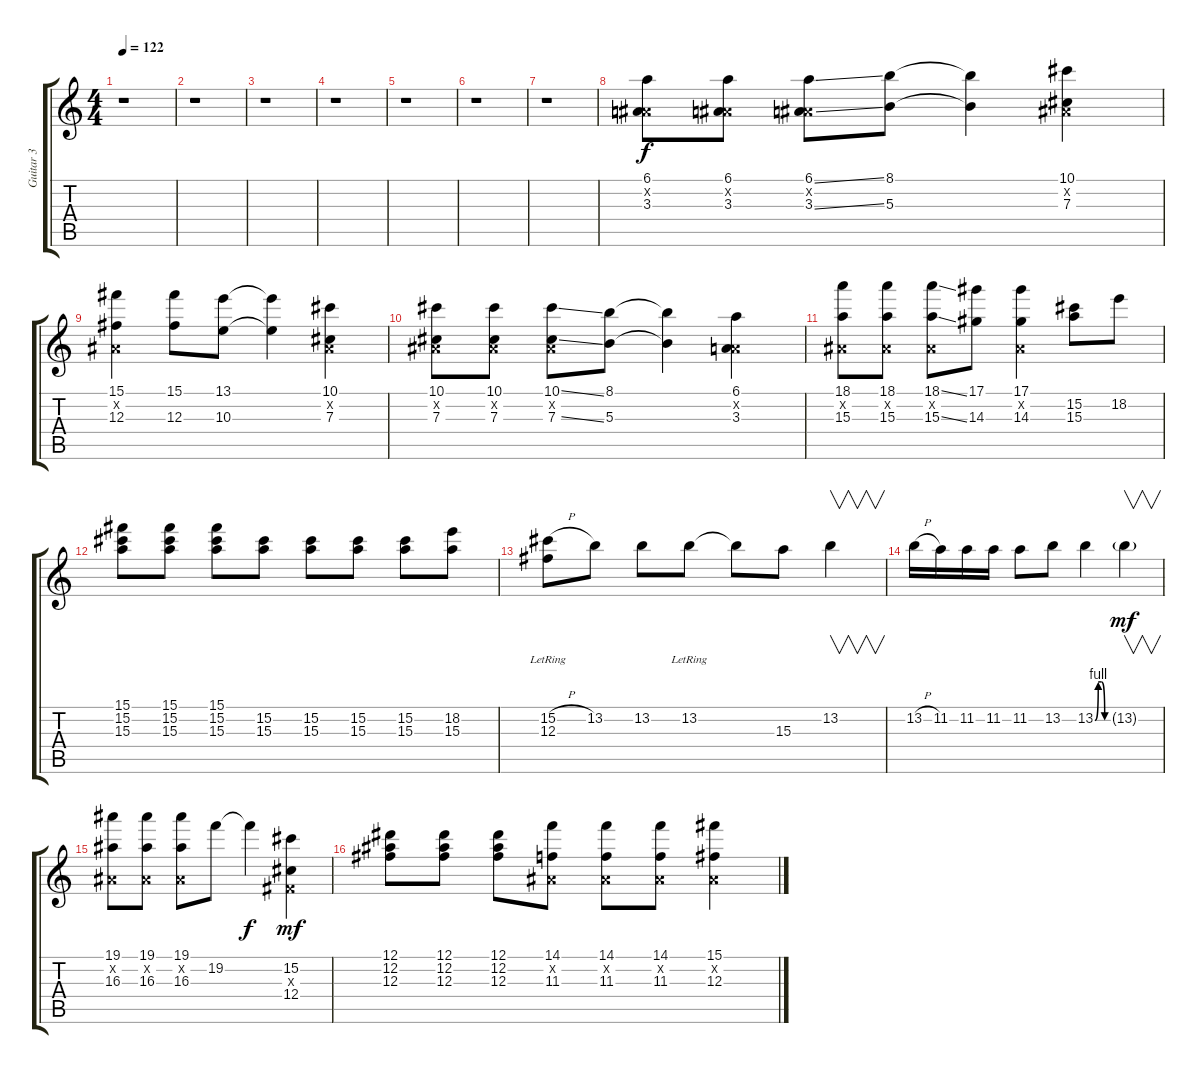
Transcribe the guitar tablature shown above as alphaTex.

\track ("Guitar 3" "Guitar 3") {instrument distortionguitar}
\staff {score tabs}
\tuning (Eb4 Bb3 Gb3 Db3 Ab2 Eb2) {hide}
\ts (4 4)
\tempo 122
\clef g2
\ks c
r.1{dy f} |
r.1 |
r.1 |
r.1 |
r.1 |
r.1 |
r.1 |
(6.1 0.2{x} 3.3).8 (6.1 0.2{x} 3.3).8 (6.1{ss} 0.2{x} 3.3{ss}).8 (8.1 5.3).8 (8.1{t} 5.3{t}).4 (10.1 0.2{x} 7.3).4 |
(15.1 0.2{x} 12.3).4 (15.1 12.3).8 (13.1 10.3).8 (13.1{t} 10.3{t}).4 (10.1 0.2{x} 7.3).4 |
(10.1 0.2{x} 7.3).8 (10.1 0.2{x} 7.3).8 (10.1{ss} 0.2{x} 7.3{ss}).8 (8.1 5.3).8 (8.1{t} 5.3{t}).4 (6.1 0.2{x} 3.3).4 |
(18.1 0.2{x} 15.3).8 (18.1 0.2{x} 15.3).8 (18.1{ss} 0.2{x} 15.3{ss}).8 (17.1 14.3).8 (17.1 0.2{x} 14.3).4 (15.2 15.3).8 18.2.8 |
(15.1 15.2 15.3).8 (15.1 15.2 15.3).8 (15.1 15.2 15.3).8 (15.2 15.3).8 (15.2 15.3).8 (15.2 15.3).8 (15.2 15.3).8 (18.2 15.3).8 |
(15.2{h} 12.3{lr}).8 13.2.8 13.2.8 13.2{lr}.8 13.2{t}.8 15.3.8 13.2.4{v} |
13.2{h}.16 11.2.16 11.2.16 11.2.16 11.2.8 13.2.8 13.2{be (custom 0 0 15 4 30 4 45 0 60 0)}.4 13.2{g}.4{v dy mf} |
(19.1 0.2{x} 16.3).8 (19.1 0.2{x} 16.3).8 (19.1 0.2{x} 16.3).8 19.2.8 19.2{t}.4{dy f} (15.2 0.3{x} 12.4).4{dy mf} |
(12.1 12.2 12.3).8 (12.1 12.2 12.3).8 (12.1 12.2 12.3).8 (14.1 0.2{x} 11.3).8 (14.1 0.2{x} 11.3).8 (14.1 0.2{x} 11.3).8 (15.1{ss} 0.2{x} 12.3).4
